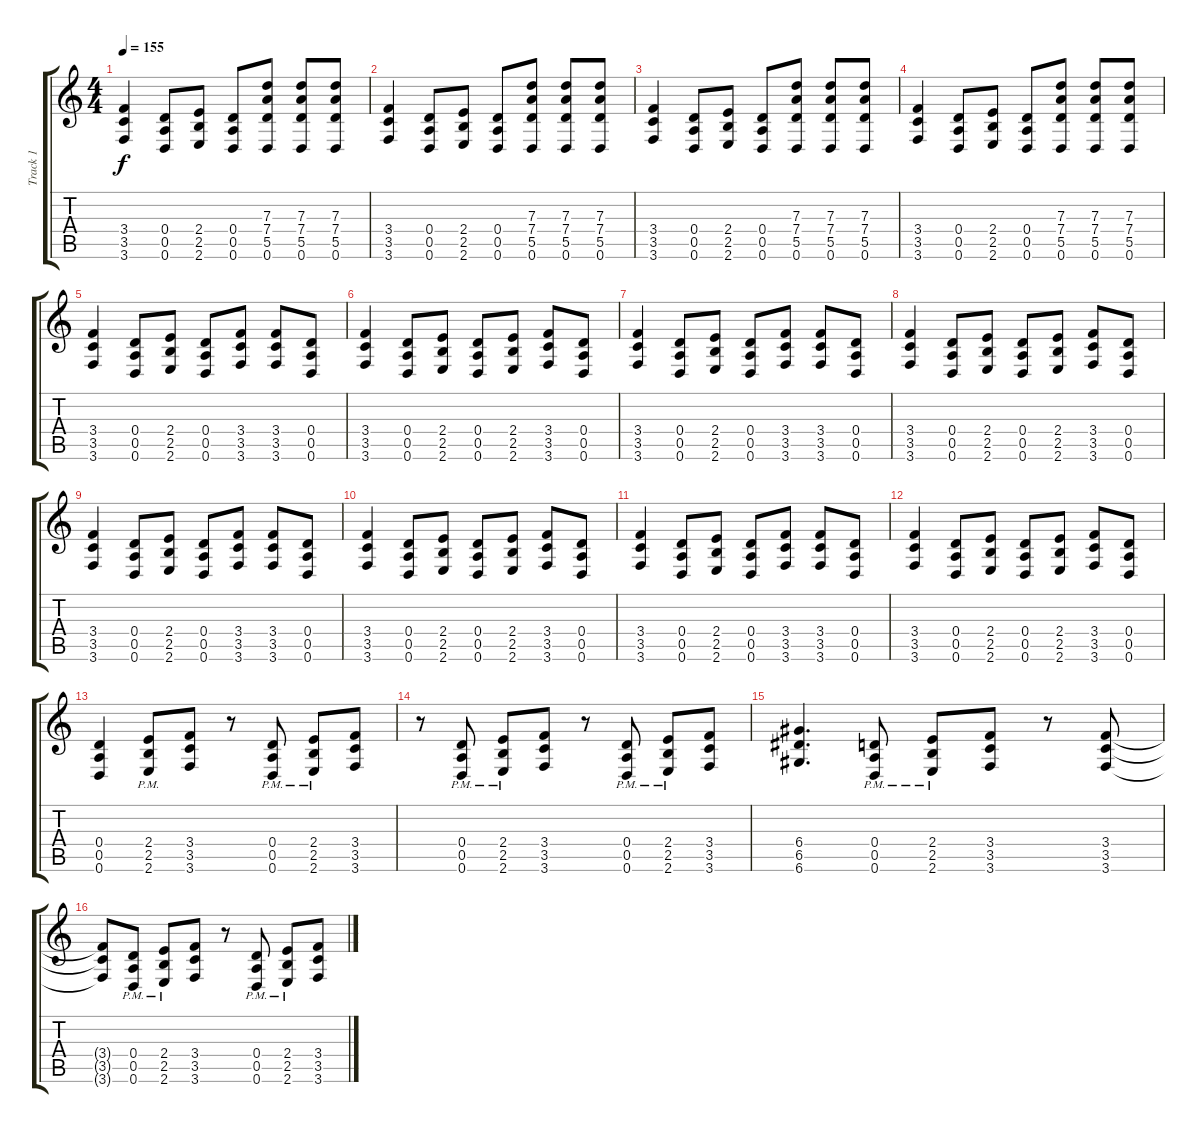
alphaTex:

\track ("Track 1" "Track 1") {instrument distortionguitar}
\staff {score tabs}
\tuning (E4 B3 G3 D3 A2 D2) {hide}
\ts (4 4)
\tempo 155
\clef g2
\ks c
(3.4 3.5 3.6).4{dy f} (0.4 0.5 0.6).8 (2.4 2.5 2.6).8 (0.4 0.5 0.6).8 (7.3 7.4 5.5 0.6).8 (7.3 7.4 5.5 0.6).8 (7.3 7.4 5.5 0.6).8 |
(3.4 3.5 3.6).4 (0.4 0.5 0.6).8 (2.4 2.5 2.6).8 (0.4 0.5 0.6).8 (7.3 7.4 5.5 0.6).8 (7.3 7.4 5.5 0.6).8 (7.3 7.4 5.5 0.6).8 |
(3.4 3.5 3.6).4 (0.4 0.5 0.6).8 (2.4 2.5 2.6).8 (0.4 0.5 0.6).8 (7.3 7.4 5.5 0.6).8 (7.3 7.4 5.5 0.6).8 (7.3 7.4 5.5 0.6).8 |
(3.4 3.5 3.6).4 (0.4 0.5 0.6).8 (2.4 2.5 2.6).8 (0.4 0.5 0.6).8 (7.3 7.4 5.5 0.6).8 (7.3 7.4 5.5 0.6).8 (7.3 7.4 5.5 0.6).8 |
(3.4 3.5 3.6).4 (0.4 0.5 0.6).8 (2.4 2.5 2.6).8 (0.4 0.5 0.6).8 (3.4 3.5 3.6).8 (3.4 3.5 3.6).8 (0.4 0.5 0.6).8 |
(3.4 3.5 3.6).4 (0.4 0.5 0.6).8 (2.4 2.5 2.6).8 (0.4 0.5 0.6).8 (2.4 2.5 2.6).8 (3.4 3.5 3.6).8 (0.4 0.5 0.6).8 |
(3.4 3.5 3.6).4 (0.4 0.5 0.6).8 (2.4 2.5 2.6).8 (0.4 0.5 0.6).8 (3.4 3.5 3.6).8 (3.4 3.5 3.6).8 (0.4 0.5 0.6).8 |
(3.4 3.5 3.6).4 (0.4 0.5 0.6).8 (2.4 2.5 2.6).8 (0.4 0.5 0.6).8 (2.4 2.5 2.6).8 (3.4 3.5 3.6).8 (0.4 0.5 0.6).8 |
(3.4 3.5 3.6).4 (0.4 0.5 0.6).8 (2.4 2.5 2.6).8 (0.4 0.5 0.6).8 (3.4 3.5 3.6).8 (3.4 3.5 3.6).8 (0.4 0.5 0.6).8 |
(3.4 3.5 3.6).4 (0.4 0.5 0.6).8 (2.4 2.5 2.6).8 (0.4 0.5 0.6).8 (2.4 2.5 2.6).8 (3.4 3.5 3.6).8 (0.4 0.5 0.6).8 |
(3.4 3.5 3.6).4 (0.4 0.5 0.6).8 (2.4 2.5 2.6).8 (0.4 0.5 0.6).8 (3.4 3.5 3.6).8 (3.4 3.5 3.6).8 (0.4 0.5 0.6).8 |
(3.4 3.5 3.6).4 (0.4 0.5 0.6).8 (2.4 2.5 2.6).8 (0.4 0.5 0.6).8 (2.4 2.5 2.6).8 (3.4 3.5 3.6).8 (0.4 0.5 0.6).8 |
(0.4 0.5 0.6).4 (2.4{pm} 2.5{pm} 2.6{pm}).8 (3.4 3.5 3.6).8 r.8 (0.4{pm} 0.5{pm} 0.6{pm}).8 (2.4{pm} 2.5{pm} 2.6{pm}).8 (3.4 3.5 3.6).8 |
r.8 (0.4{pm} 0.5{pm} 0.6{pm}).8 (2.4{pm} 2.5{pm} 2.6{pm}).8 (3.4 3.5 3.6).8 r.8 (0.4{pm} 0.5{pm} 0.6{pm}).8 (2.4{pm} 2.5{pm} 2.6{pm}).8 (3.4 3.5 3.6).8 |
(6.4 6.5 6.6).4{d} (0.4{pm} 0.5{pm} 0.6{pm}).8 (2.4{pm} 2.5{pm} 2.6{pm}).8 (3.4 3.5 3.6).8 r.8 (3.4 3.5 3.6).8 |
(3.4{t} 3.5{t} 3.6{t}).8 (0.4{pm} 0.5{pm} 0.6{pm}).8 (2.4{pm} 2.5{pm} 2.6{pm}).8 (3.4 3.5 3.6).8 r.8 (0.4{pm} 0.5{pm} 0.6{pm}).8 (2.4{pm} 2.5{pm} 2.6{pm}).8 (3.4 3.5 3.6).8
